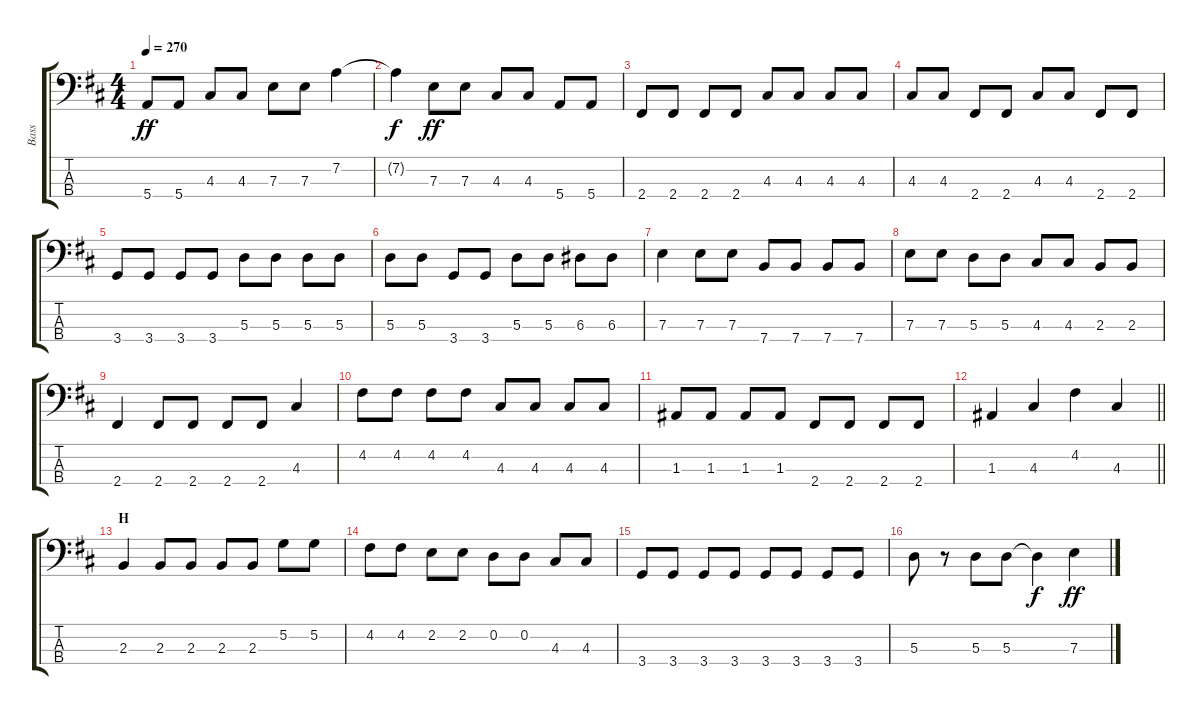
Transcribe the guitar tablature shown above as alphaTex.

\track ("Bass" "Bass") {instrument electricbasspick}
\staff {score tabs}
\tuning (G2 D2 A1 E1) {hide}
\ts (4 4)
\tempo 270
\clef f4
\ks d
5.4.8{dy ff} 5.4.8 4.3.8 4.3.8 7.3.8 7.3.8 7.2.4 |
7.2{t}.4{dy f} 7.3.8{dy ff} 7.3.8 4.3.8 4.3.8 5.4.8 5.4.8 |
2.4.8 2.4.8 2.4.8 2.4.8 4.3.8 4.3.8 4.3.8 4.3.8 |
4.3.8 4.3.8 2.4.8 2.4.8 4.3.8 4.3.8 2.4.8 2.4.8 |
3.4.8 3.4.8 3.4.8 3.4.8 5.3.8 5.3.8 5.3.8 5.3.8 |
5.3.8 5.3.8 3.4.8 3.4.8 5.3.8 5.3.8 6.3.8 6.3.8 |
7.3.4 7.3.8 7.3.8 7.4.8 7.4.8 7.4.8 7.4.8 |
7.3.8 7.3.8 5.3.8 5.3.8 4.3.8 4.3.8 2.3.8 2.3.8 |
2.4.4 2.4.8 2.4.8 2.4.8 2.4.8 4.3.4 |
4.2.8 4.2.8 4.2.8 4.2.8 4.3.8 4.3.8 4.3.8 4.3.8 |
1.3.8 1.3.8 1.3.8 1.3.8 2.4.8 2.4.8 2.4.8 2.4.8 |
\barLineRight lightlight
1.3.4 4.3.4 4.2.4 4.3.4 |
\section ("" "H")
2.3.4 2.3.8 2.3.8 2.3.8 2.3.8 5.2.8 5.2.8 |
4.2.8 4.2.8 2.2.8 2.2.8 0.2.8 0.2.8 4.3.8 4.3.8 |
3.4.8 3.4.8 3.4.8 3.4.8 3.4.8 3.4.8 3.4.8 3.4.8 |
5.3.8 r.8 5.3.8 5.3.8 5.3{t}.4{dy f} 7.3.4{dy ff}
